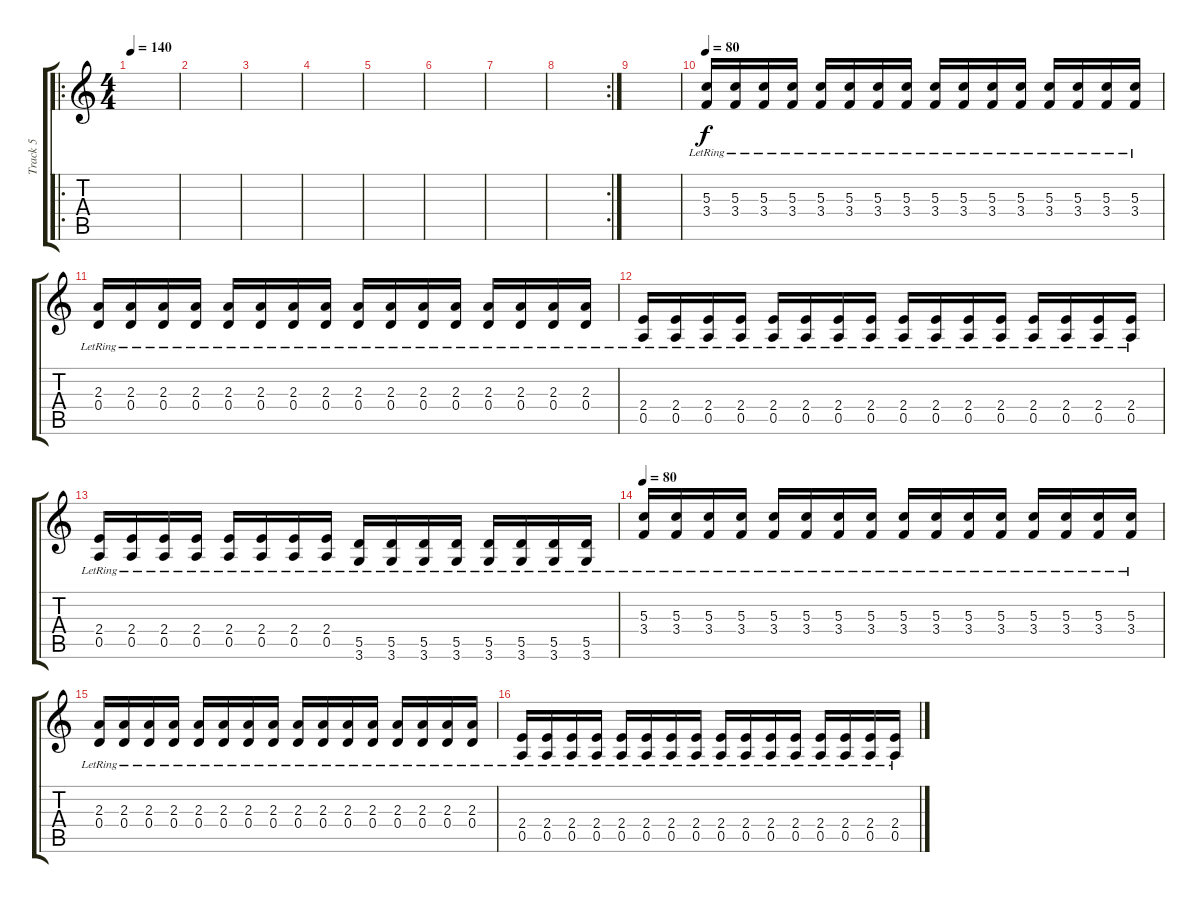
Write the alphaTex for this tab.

\track ("Track 5" "Track 5") {instrument distortionguitar}
\staff {score tabs}
\tuning (E4 B3 G3 D3 A2 E2) {hide}
\ro
\ts (4 4)
\tempo 140
\clef g2
\ks c
|
|
|
|
|
|
|
\rc 2
|
|
\tempo 80
(5.3 3.4{lr}).16 (5.3 3.4{lr}).16 (5.3 3.4{lr}).16 (5.3 3.4{lr}).16 (5.3 3.4{lr}).16 (5.3 3.4{lr}).16 (5.3 3.4{lr}).16 (5.3 3.4{lr}).16 (5.3 3.4{lr}).16 (5.3 3.4{lr}).16 (5.3 3.4{lr}).16 (5.3 3.4{lr}).16 (5.3 3.4{lr}).16 (5.3 3.4{lr}).16 (5.3 3.4{lr}).16 (5.3 3.4{lr}).16 |
(2.3 0.4{lr}).16 (2.3 0.4{lr}).16 (2.3 0.4{lr}).16 (2.3 0.4{lr}).16 (2.3 0.4{lr}).16 (2.3 0.4{lr}).16 (2.3 0.4{lr}).16 (2.3 0.4{lr}).16 (2.3 0.4{lr}).16 (2.3 0.4{lr}).16 (2.3 0.4{lr}).16 (2.3 0.4{lr}).16 (2.3 0.4{lr}).16 (2.3 0.4{lr}).16 (2.3 0.4{lr}).16 (2.3 0.4{lr}).16 |
(2.4 0.5{lr}).16 (2.4 0.5{lr}).16 (2.4 0.5{lr}).16 (2.4 0.5{lr}).16 (2.4 0.5{lr}).16 (2.4 0.5{lr}).16 (2.4 0.5{lr}).16 (2.4 0.5{lr}).16 (2.4 0.5{lr}).16 (2.4 0.5{lr}).16 (2.4 0.5{lr}).16 (2.4 0.5{lr}).16 (2.4 0.5{lr}).16 (2.4 0.5{lr}).16 (2.4 0.5{lr}).16 (2.4 0.5{lr}).16 |
(2.4 0.5{lr}).16 (2.4 0.5{lr}).16 (2.4 0.5{lr}).16 (2.4 0.5{lr}).16 (2.4 0.5{lr}).16 (2.4 0.5{lr}).16 (2.4 0.5{lr}).16 (2.4 0.5{lr}).16 (5.5 3.6{lr}).16 (5.5 3.6{lr}).16 (5.5 3.6{lr}).16 (5.5 3.6{lr}).16 (5.5 3.6{lr}).16 (5.5 3.6{lr}).16 (5.5 3.6{lr}).16 (5.5 3.6{lr}).16 |
\tempo 80
(5.3 3.4{lr}).16 (5.3 3.4{lr}).16 (5.3 3.4{lr}).16 (5.3 3.4{lr}).16 (5.3 3.4{lr}).16 (5.3 3.4{lr}).16 (5.3 3.4{lr}).16 (5.3 3.4{lr}).16 (5.3 3.4{lr}).16 (5.3 3.4{lr}).16 (5.3 3.4{lr}).16 (5.3 3.4{lr}).16 (5.3 3.4{lr}).16 (5.3 3.4{lr}).16 (5.3 3.4{lr}).16 (5.3 3.4{lr}).16 |
(2.3 0.4{lr}).16 (2.3 0.4{lr}).16 (2.3 0.4{lr}).16 (2.3 0.4{lr}).16 (2.3 0.4{lr}).16 (2.3 0.4{lr}).16 (2.3 0.4{lr}).16 (2.3 0.4{lr}).16 (2.3 0.4{lr}).16 (2.3 0.4{lr}).16 (2.3 0.4{lr}).16 (2.3 0.4{lr}).16 (2.3 0.4{lr}).16 (2.3 0.4{lr}).16 (2.3 0.4{lr}).16 (2.3 0.4{lr}).16 |
(2.4 0.5{lr}).16 (2.4 0.5{lr}).16 (2.4 0.5{lr}).16 (2.4 0.5{lr}).16 (2.4 0.5{lr}).16 (2.4 0.5{lr}).16 (2.4 0.5{lr}).16 (2.4 0.5{lr}).16 (2.4 0.5{lr}).16 (2.4 0.5{lr}).16 (2.4 0.5{lr}).16 (2.4 0.5{lr}).16 (2.4 0.5{lr}).16 (2.4 0.5{lr}).16 (2.4 0.5{lr}).16 (2.4 0.5{lr}).16
